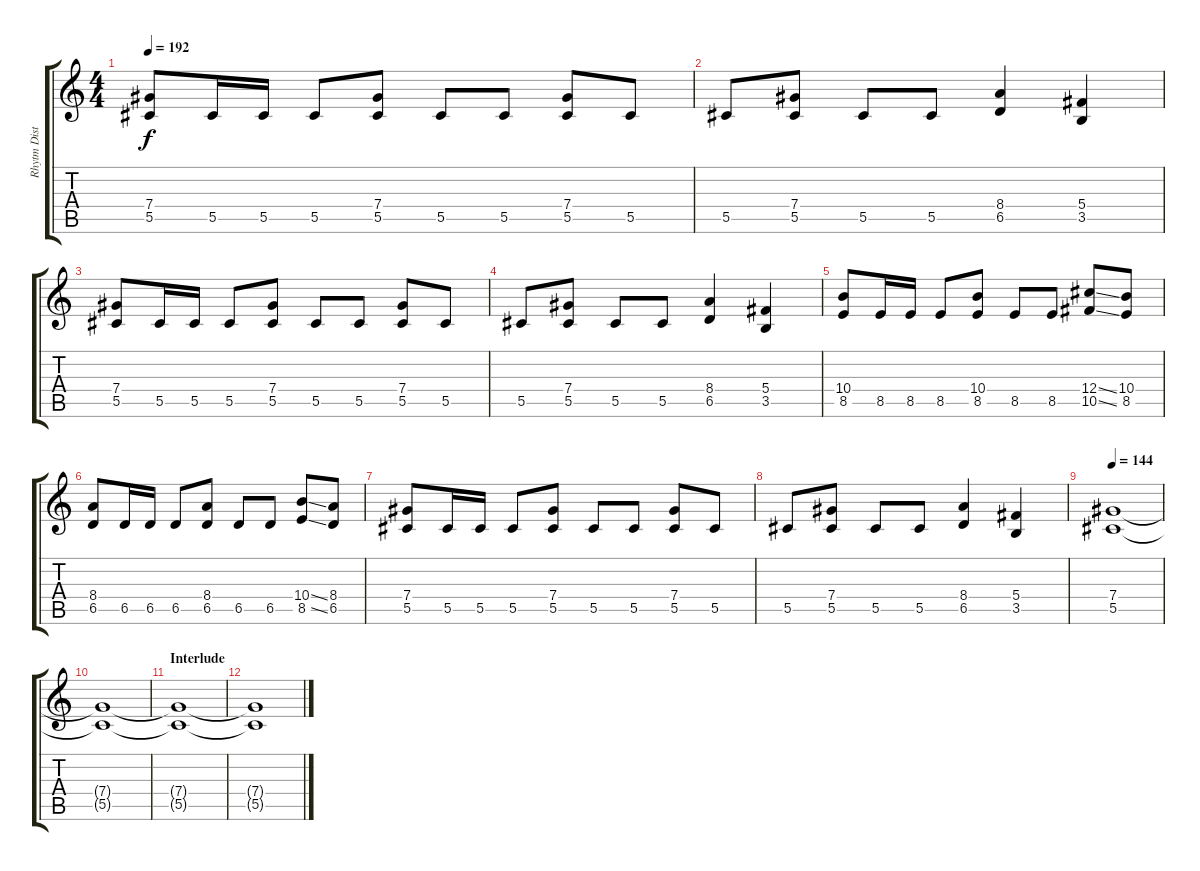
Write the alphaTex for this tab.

\track ("Rhytm Distortion" "Rhytm Dist") {instrument overdrivenguitar}
\staff {score tabs}
\tuning (Eb4 Bb3 Gb3 Db3 Ab2 Eb2) {hide}
\ts (4 4)
\tempo 192
\clef g2
\ks c
(7.4 5.5).8{dy f} 5.5.16 5.5.16 5.5.8 (7.4 5.5).8 5.5.8 5.5.8 (7.4 5.5).8 5.5.8 |
5.5.8 (7.4 5.5).8 5.5.8 5.5.8 (8.4 6.5).4 (5.4 3.5).4 |
(7.4 5.5).8 5.5.16 5.5.16 5.5.8 (7.4 5.5).8 5.5.8 5.5.8 (7.4 5.5).8 5.5.8 |
5.5.8 (7.4 5.5).8 5.5.8 5.5.8 (8.4 6.5).4 (5.4 3.5).4 |
(10.4 8.5).8 8.5.16 8.5.16 8.5.8 (10.4 8.5).8 8.5.8 8.5.8 (12.4{ss} 10.5{ss}).8 (10.4 8.5).8 |
(8.4 6.5).8 6.5.16 6.5.16 6.5.8 (8.4 6.5).8 6.5.8 6.5.8 (10.4{ss} 8.5{ss}).8 (8.4 6.5).8 |
(7.4 5.5).8 5.5.16 5.5.16 5.5.8 (7.4 5.5).8 5.5.8 5.5.8 (7.4 5.5).8 5.5.8 |
5.5.8 (7.4 5.5).8 5.5.8 5.5.8 (8.4 6.5).4 (5.4 3.5).4 |
\tempo 144
(7.4 5.5).1 |
(7.4{t} 5.5{t}).1 |
\section ("" "Interlude")
(7.4{t} 5.5{t}).1 |
(7.4{t} 5.5{t}).1
